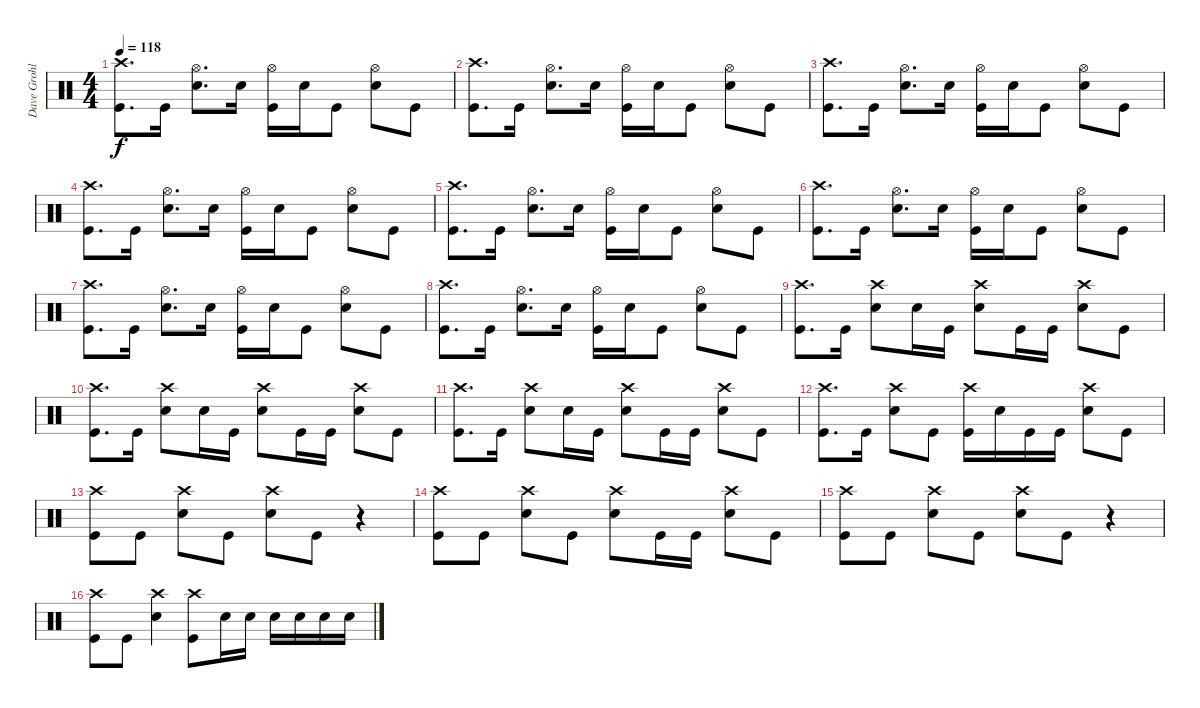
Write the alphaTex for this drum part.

\track ("Dave Grohl" "Dave Grohl") {instrument percussion}
\staff {score}
\articulation defaults
\ts (4 4)
\tempo 118
\clef neutral
\ks c
("Crash high (hit)" "Kick (hit)").8{d dy f} "Kick (hit)".16 ("Hi-Hat (open)" "Snare (hit) 2").8{d} "Snare (hit) 2".16 ("Hi-Hat (open)" "Kick (hit)").16 "Snare (hit) 2".16 "Kick (hit)".8 ("Hi-Hat (open)" "Snare (hit) 2").8 "Kick (hit)".8 |
("Crash high (hit)" "Kick (hit)").8{d} "Kick (hit)".16 ("Hi-Hat (open)" "Snare (hit) 2").8{d} "Snare (hit) 2".16 ("Hi-Hat (open)" "Kick (hit)").16 "Snare (hit) 2".16 "Kick (hit)".8 ("Hi-Hat (open)" "Snare (hit) 2").8 "Kick (hit)".8 |
("Crash high (hit)" "Kick (hit)").8{d} "Kick (hit)".16 ("Hi-Hat (open)" "Snare (hit) 2").8{d} "Snare (hit) 2".16 ("Hi-Hat (open)" "Kick (hit)").16 "Snare (hit) 2".16 "Kick (hit)".8 ("Hi-Hat (open)" "Snare (hit) 2").8 "Kick (hit)".8 |
("Crash high (hit)" "Kick (hit)").8{d} "Kick (hit)".16 ("Hi-Hat (open)" "Snare (hit) 2").8{d} "Snare (hit) 2".16 ("Hi-Hat (open)" "Kick (hit)").16 "Snare (hit) 2".16 "Kick (hit)".8 ("Hi-Hat (open)" "Snare (hit) 2").8 "Kick (hit)".8 |
("Crash high (hit)" "Kick (hit)").8{d} "Kick (hit)".16 ("Hi-Hat (open)" "Snare (hit) 2").8{d} "Snare (hit) 2".16 ("Hi-Hat (open)" "Kick (hit)").16 "Snare (hit) 2".16 "Kick (hit)".8 ("Hi-Hat (open)" "Snare (hit) 2").8 "Kick (hit)".8 |
("Crash high (hit)" "Kick (hit)").8{d} "Kick (hit)".16 ("Hi-Hat (open)" "Snare (hit) 2").8{d} "Snare (hit) 2".16 ("Hi-Hat (open)" "Kick (hit)").16 "Snare (hit) 2".16 "Kick (hit)".8 ("Hi-Hat (open)" "Snare (hit) 2").8 "Kick (hit)".8 |
("Crash high (hit)" "Kick (hit)").8{d} "Kick (hit)".16 ("Hi-Hat (open)" "Snare (hit) 2").8{d} "Snare (hit) 2".16 ("Hi-Hat (open)" "Kick (hit)").16 "Snare (hit) 2".16 "Kick (hit)".8 ("Hi-Hat (open)" "Snare (hit) 2").8 "Kick (hit)".8 |
("Crash high (hit)" "Kick (hit)").8{d} "Kick (hit)".16 ("Hi-Hat (open)" "Snare (hit) 2").8{d} "Snare (hit) 2".16 ("Hi-Hat (open)" "Kick (hit)").16 "Snare (hit) 2".16 "Kick (hit)".8 ("Hi-Hat (open)" "Snare (hit) 2").8 "Kick (hit)".8 |
("Crash high (hit)" "Kick (hit)").8{d} "Kick (hit)".16 ("Crash high (hit)" "Snare (hit) 2").8 "Snare (hit) 2".16 "Kick (hit)".16 ("Crash high (hit)" "Snare (hit) 2").8 "Kick (hit)".16 "Kick (hit)".16 ("Crash high (hit)" "Snare (hit) 2").8 "Kick (hit)".8 |
("Crash high (hit)" "Kick (hit)").8{d} "Kick (hit)".16 ("Crash high (hit)" "Snare (hit) 2").8 "Snare (hit) 2".16 "Kick (hit)".16 ("Crash high (hit)" "Snare (hit) 2").8 "Kick (hit)".16 "Kick (hit)".16 ("Crash high (hit)" "Snare (hit) 2").8 "Kick (hit)".8 |
("Crash high (hit)" "Kick (hit)").8{d} "Kick (hit)".16 ("Crash high (hit)" "Snare (hit) 2").8 "Snare (hit) 2".16 "Kick (hit)".16 ("Crash high (hit)" "Snare (hit) 2").8 "Kick (hit)".16 "Kick (hit)".16 ("Crash high (hit)" "Snare (hit) 2").8 "Kick (hit)".8 |
("Crash high (hit)" "Kick (hit)").8{d} "Kick (hit)".16 ("Crash high (hit)" "Snare (hit) 2").8 "Kick (hit)".8 ("Crash high (hit)" "Kick (hit)").16 "Snare (hit) 2".16 "Kick (hit)".16 "Kick (hit)".16 ("Crash high (hit)" "Snare (hit) 2").8 "Kick (hit)".8 |
("Crash high (hit)" "Kick (hit)").8 "Kick (hit)".8 ("Crash high (hit)" "Snare (hit) 2").8 "Kick (hit)".8 ("Crash high (hit)" "Snare (hit) 2").8 "Kick (hit)".8 r.4 |
("Crash high (hit)" "Kick (hit)").8 "Kick (hit)".8 ("Crash high (hit)" "Snare (hit) 2").8 "Kick (hit)".8 ("Crash high (hit)" "Snare (hit) 2").8 "Kick (hit)".16 "Kick (hit)".16 ("Crash high (hit)" "Snare (hit) 2").8 "Kick (hit)".8 |
("Crash high (hit)" "Kick (hit)").8 "Kick (hit)".8 ("Crash high (hit)" "Snare (hit) 2").8 "Kick (hit)".8 ("Crash high (hit)" "Snare (hit) 2").8 "Kick (hit)".8 r.4 |
("Crash high (hit)" "Kick (hit)").8 "Kick (hit)".8 ("Crash high (hit)" "Snare (hit) 2").4 ("Crash high (hit)" "Kick (hit)").8 "Snare (hit) 2".16 "Snare (hit) 2".16 "Snare (hit) 2".16 "Snare (hit) 2".16 "Snare (hit) 2".16 "Snare (hit) 2".16
